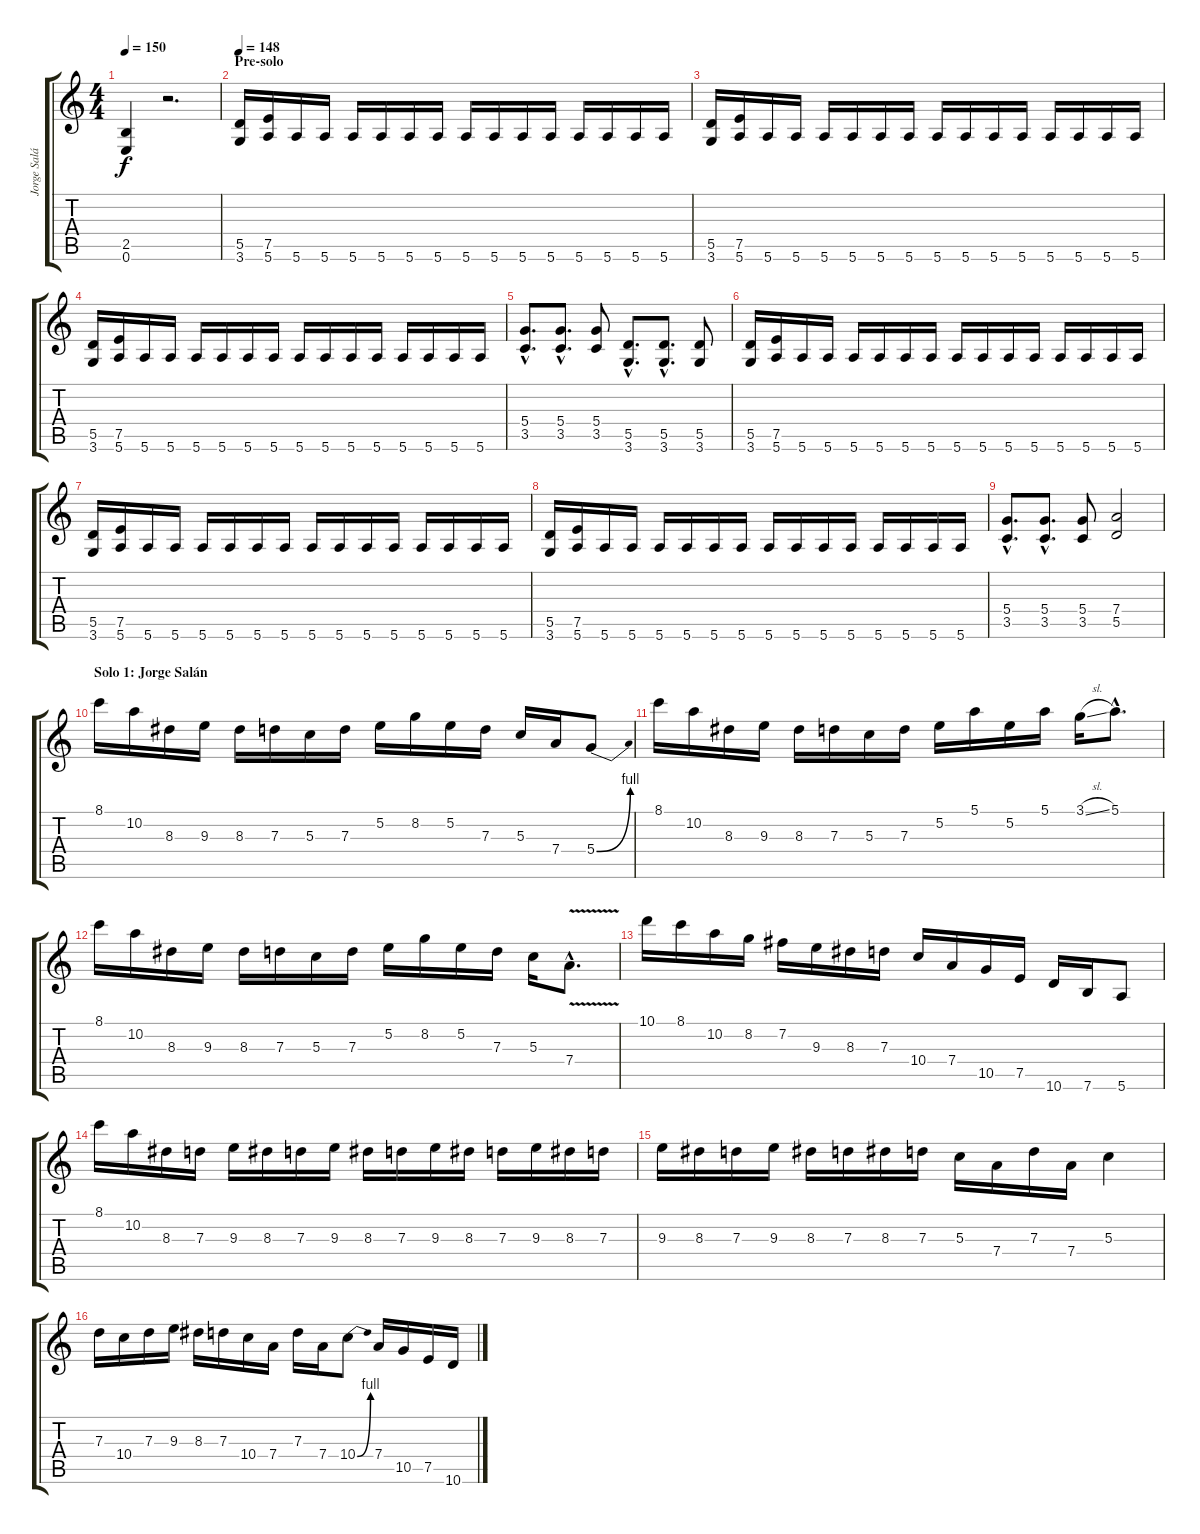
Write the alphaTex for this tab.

\track ("Jorge Salán" "Jorge Salá") {instrument distortionguitar}
\staff {score tabs}
\tuning (E4 B3 G3 D3 A2 E2) {hide}
\ts (4 4)
\tempo 150
\clef g2
\ks c
(2.5 0.6).4{dy f} r.2{d} |
\section ("" "Pre-solo")
\tempo 148
(5.5 3.6).16{volume 12} (7.5 5.6).16 5.6.16 5.6.16 5.6.16 5.6.16 5.6.16 5.6.16 5.6.16 5.6.16 5.6.16 5.6.16 5.6.16 5.6.16 5.6.16 5.6.16 |
(5.5 3.6).16 (7.5 5.6).16 5.6.16 5.6.16 5.6.16 5.6.16 5.6.16 5.6.16 5.6.16 5.6.16 5.6.16 5.6.16 5.6.16 5.6.16 5.6.16 5.6.16 |
(5.5 3.6).16 (7.5 5.6).16 5.6.16 5.6.16 5.6.16 5.6.16 5.6.16 5.6.16 5.6.16 5.6.16 5.6.16 5.6.16 5.6.16 5.6.16 5.6.16 5.6.16 |
(5.4{hac} 3.5{hac}).8{d} (5.4{hac} 3.5{hac}).8{d} (5.4 3.5).8 (5.5{hac} 3.6{hac}).8{d} (5.5{hac} 3.6{hac}).8{d} (5.5 3.6).8 |
(5.5 3.6).16 (7.5 5.6).16 5.6.16 5.6.16 5.6.16 5.6.16 5.6.16 5.6.16 5.6.16 5.6.16 5.6.16 5.6.16 5.6.16 5.6.16 5.6.16 5.6.16 |
(5.5 3.6).16 (7.5 5.6).16 5.6.16 5.6.16 5.6.16 5.6.16 5.6.16 5.6.16 5.6.16 5.6.16 5.6.16 5.6.16 5.6.16 5.6.16 5.6.16 5.6.16 |
(5.5 3.6).16 (7.5 5.6).16 5.6.16 5.6.16 5.6.16 5.6.16 5.6.16 5.6.16 5.6.16 5.6.16 5.6.16 5.6.16 5.6.16 5.6.16 5.6.16 5.6.16 |
(5.4{hac} 3.5{hac}).8{d} (5.4{hac} 3.5{hac}).8{d} (5.4 3.5).8 (7.4 5.5).2 |
\section ("" "Solo 1: Jorge Salán")
8.1.16{volume 16 instrument overdrivenguitar} 10.2.16 8.3.16 9.3.16 8.3.16 7.3.16 5.3.16 7.3.16 5.2.16 8.2.16 5.2.16 7.3.16 5.3.16 7.4.16 5.4{be (bend 0 0 60 4)}.8 |
8.1.16 10.2.16 8.3.16 9.3.16 8.3.16 7.3.16 5.3.16 7.3.16 5.2.16 5.1.16 5.2.16 5.1.16 3.1{sl}.16 5.1{hac}.8{d} |
8.1.16 10.2.16 8.3.16 9.3.16 8.3.16 7.3.16 5.3.16 7.3.16 5.2.16 8.2.16 5.2.16 7.3.16 5.3.16 7.4{v hac}.8{d} |
10.1.16 8.1.16 10.2.16 8.2.16 7.2.16 9.3.16 8.3.16 7.3.16 10.4.16 7.4.16 10.5.16 7.5.16 10.6.16 7.6.16 5.6.8 |
8.1.16 10.2.16 8.3.16 7.3.16 9.3.16 8.3.16 7.3.16 9.3.16 8.3.16 7.3.16 9.3.16 8.3.16 7.3.16 9.3.16 8.3.16 7.3.16 |
9.3.16 8.3.16 7.3.16 9.3.16 8.3.16 7.3.16 8.3.16 7.3.16 5.3.16 7.4.16 7.3.16 7.4.16 5.3.4 |
7.3.16 10.4.16 7.3.16 9.3.16 8.3.16 7.3.16 10.4.16 7.4.16 7.3.16 7.4.16 10.4{be (bend 0 0 60 4)}.8 7.4.16 10.5.16 7.5.16 10.6.16
